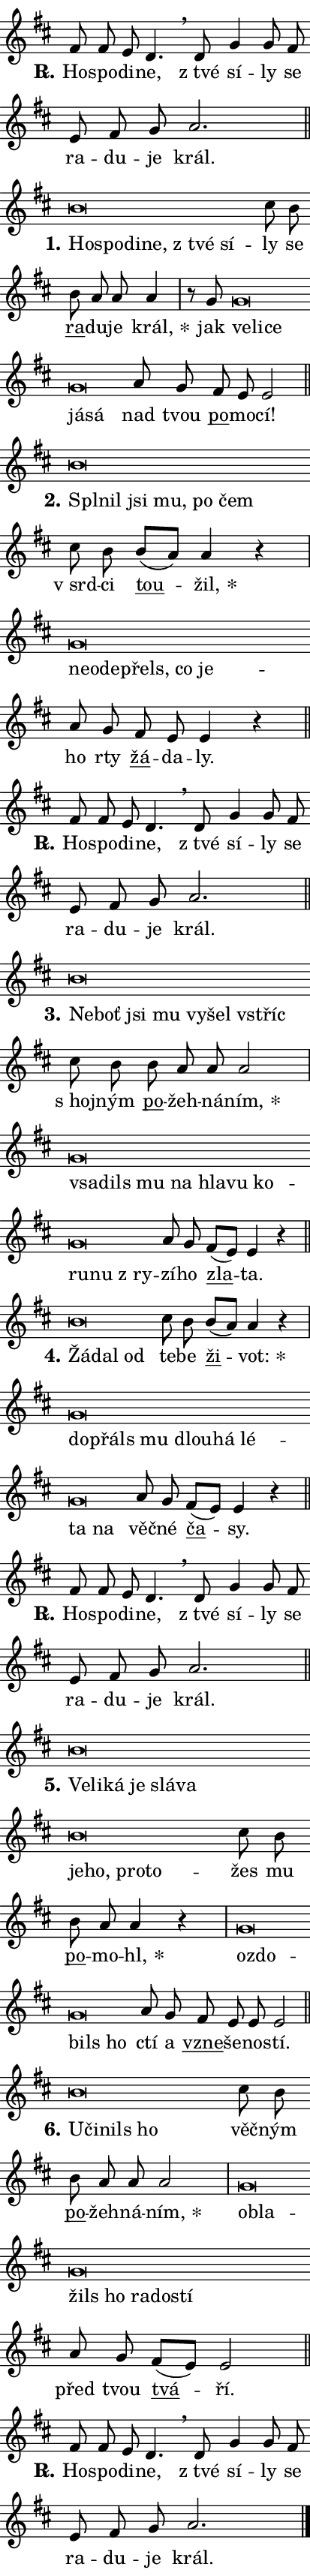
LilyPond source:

\version "2.24.0"
\header { tagline = "" }
\paper {
  indent = 0\cm
  top-margin = 0\cm
  right-margin = 0\cm
  bottom-margin = 0\cm
  left-margin = 0\cm
  paper-width = 7\cm
  page-breaking = #ly:one-page-breaking
  system-system-spacing.basic-distance = #11
  score-system-spacing.basic-distance = #11
  ragged-last = ##f
}


%% Author: Thomas Morley
%% https://lists.gnu.org/archive/html/lilypond-user/2020-05/msg00002.html
#(define (line-position grob)
"Returns position of @var[grob} in current system:
   @code{'start}, if at first time-step
   @code{'end}, if at last time-step
   @code{'middle} otherwise
"
  (let* ((col (ly:item-get-column grob))
         (ln (ly:grob-object col 'left-neighbor))
         (rn (ly:grob-object col 'right-neighbor))
         (col-to-check-left (if (ly:grob? ln) ln col))
         (col-to-check-right (if (ly:grob? rn) rn col))
         (break-dir-left
           (and
             (ly:grob-property col-to-check-left 'non-musical #f)
             (ly:item-break-dir col-to-check-left)))
         (break-dir-right
           (and
             (ly:grob-property col-to-check-right 'non-musical #f)
             (ly:item-break-dir col-to-check-right))))
        (cond ((eqv? 1 break-dir-left) 'start)
              ((eqv? -1 break-dir-right) 'end)
              (else 'middle))))

#(define (tranparent-at-line-position vctor)
  (lambda (grob)
  "Relying on @code{line-position} select the relevant enry from @var{vctor}.
Used to determine transparency,"
    (case (line-position grob)
      ((end) (not (vector-ref vctor 0)))
      ((middle) (not (vector-ref vctor 1)))
      ((start) (not (vector-ref vctor 2))))))

noteHeadBreakVisibility =
#(define-music-function (break-visibility)(vector?)
"Makes @code{NoteHead}s transparent relying on @var{break-visibility}"
#{
  \override NoteHead.transparent =
    #(tranparent-at-line-position break-visibility)
#})

#(define delete-ledgers-for-transparent-note-heads
  (lambda (grob)
    "Reads whether a @code{NoteHead} is transparent.
If so this @code{NoteHead} is removed from @code{'note-heads} from
@var{grob}, which is supposed to be @code{LedgerLineSpanner}.
As a result ledgers are not printed for this @code{NoteHead}"
    (let* ((nhds-array (ly:grob-object grob 'note-heads))
           (nhds-list
             (if (ly:grob-array? nhds-array)
                 (ly:grob-array->list nhds-array)
                 '()))
           ;; Relies on the transparent-property being done before
           ;; Staff.LedgerLineSpanner.after-line-breaking is executed.
           ;; This is fragile ...
           (to-keep
             (remove
               (lambda (nhd)
                 (ly:grob-property nhd 'transparent #f))
               nhds-list)))
      ;; TODO find a better method to iterate over grob-arrays, similiar
      ;; to filter/remove etc for lists
      ;; For now rebuilt from scratch
      (set! (ly:grob-object grob 'note-heads)  '())
      (for-each
        (lambda (nhd)
          (ly:pointer-group-interface::add-grob grob 'note-heads nhd))
        to-keep))))

hideNotes = {
  \noteHeadBreakVisibility #begin-of-line-visible
}
unHideNotes = {
  \noteHeadBreakVisibility #all-visible
}

% work-around for resetting accidentals
% https://lilypond.org/doc/v2.23/Documentation/notation/displaying-rhythms#unmetered-music
cadenzaMeasure = {
  \cadenzaOff
  \partial 1024 s1024
  \cadenzaOn
}

#(define-markup-command (accent layout props text) (markup?)
  "Underline accented syllable"
  (interpret-markup layout props
    #{\markup \override #'(offset . 4.3) \underline { #text }#}))

responsum = \markup \concat {
  "R" \hspace #-1.05 \path #0.1 #'((moveto 0 0.07) (lineto 0.9 0.8)) \hspace #0.05 "."
}

\layout {
    \context {
        \Staff
        \remove "Time_signature_engraver"
        \override LedgerLineSpanner.after-line-breaking = #delete-ledgers-for-transparent-note-heads
    }
    \context {
        \Voice {
            \override NoteHead.output-attributes = #'((class . "notehead"))
            \override Hairpin.height = #0.55
        }
    }
    \context {
        \Lyrics {
            \override StanzaNumber.output-attributes = #'((class . "stanzanumber"))
            \override LyricSpace.minimum-distance = #0.9
            \override LyricText.font-name = #"TeX Gyre Schola"
            \override LyricText.font-size = 1
            \override StanzaNumber.font-name = #"TeX Gyre Schola Bold"
            \override StanzaNumber.font-size = 1
        }
    }
}

% magnetic-lyrics.ily
%
%   written by
%     Jean Abou Samra <jean@abou-samra.fr>
%     Werner Lemberg <wl@gnu.org>
%
%   adapted by
%     Jiri Hon <jiri.hon@gmail.com>
%
% Version 2022-Apr-15

% https://www.mail-archive.com/lilypond-user@gnu.org/msg149350.html

#(define (Left_hyphen_pointer_engraver context)
   "Collect syllable-hyphen-syllable occurrences in lyrics and store
them in properties.  This engraver only looks to the left.  For
example, if the lyrics input is @code{foo -- bar}, it does the
following.

@itemize @bullet
@item
Set the @code{text} property of the @code{LyricHyphen} grob between
@q{foo} and @q{bar} to @code{foo}.

@item
Set the @code{left-hyphen} property of the @code{LyricText} grob with
text @q{foo} to the @code{LyricHyphen} grob between @q{foo} and
@q{bar}.
@end itemize

Use this auxiliary engraver in combination with the
@code{lyric-@/text::@/apply-@/magnetic-@/offset!} hook."
   (let ((hyphen #f)
         (text #f))
     (make-engraver
      (acknowledgers
       ((lyric-syllable-interface engraver grob source-engraver)
        (set! text grob)))
      (end-acknowledgers
       ((lyric-hyphen-interface engraver grob source-engraver)
        ;(when (not (grob::has-interface grob 'lyric-space-interface))
          (set! hyphen grob)));)
      ((stop-translation-timestep engraver)
       (when (and text hyphen)
         (ly:grob-set-object! text 'left-hyphen hyphen))
       (set! text #f)
       (set! hyphen #f)))))

#(define (lyric-text::apply-magnetic-offset! grob)
   "If the space between two syllables is less than the value in
property @code{LyricText@/.details@/.squash-threshold}, move the right
syllable to the left so that it gets concatenated with the left
syllable.

Use this function as a hook for
@code{LyricText@/.after-@/line-@/breaking} if the
@code{Left_@/hyphen_@/pointer_@/engraver} is active."
   (let ((hyphen (ly:grob-object grob 'left-hyphen #f)))
     (when hyphen
       (let ((left-text (ly:spanner-bound hyphen LEFT)))
         (when (grob::has-interface left-text 'lyric-syllable-interface)
           (let* ((common (ly:grob-common-refpoint grob left-text X))
                  (this-x-ext (ly:grob-extent grob common X))
                  (left-x-ext
                   (begin
                     ;; Trigger magnetism for left-text.
                     (ly:grob-property left-text 'after-line-breaking)
                     (ly:grob-extent left-text common X)))
                  ;; `delta` is the gap width between two syllables.
                  (delta (- (interval-start this-x-ext)
                            (interval-end left-x-ext)))
                  (details (ly:grob-property grob 'details))
                  (threshold (assoc-get 'squash-threshold details 0.2)))
             (when (< delta threshold)
               (let* (;; We have to manipulate the input text so that
                      ;; ligatures crossing syllable boundaries are not
                      ;; disabled.  For languages based on the Latin
                      ;; script this is essentially a beautification.
                      ;; However, for non-Western scripts it can be a
                      ;; necessity.
                      (lt (ly:grob-property left-text 'text))
                      (rt (ly:grob-property grob 'text))
                      (is-space (grob::has-interface hyphen 'lyric-space-interface))
                      (space (if is-space " " ""))
                      (space-markup (grob-interpret-markup grob " "))
                      (space-size (interval-length (ly:stencil-extent space-markup X)))
                      (extra-delta (if is-space space-size 0))
                      ;; Append new syllable.
                      (ltrt-space (if (and (string? lt) (string? rt))
                                (string-append lt space rt)
                                (make-concat-markup (list lt space rt))))
                      ;; Right-align `ltrt` to the right side.
                      (ltrt-space-markup (grob-interpret-markup
                               grob
                               (make-translate-markup
                                (cons (interval-length this-x-ext) 0)
                                (make-right-align-markup ltrt-space)))))
                 (begin
                   ;; Don't print `left-text`.
                   (ly:grob-set-property! left-text 'stencil #f)
                   ;; Set text and stencil (which holds all collected
                   ;; syllables so far) and shift it to the left.
                   (ly:grob-set-property! grob 'text ltrt-space)
                   (ly:grob-set-property! grob 'stencil ltrt-space-markup)
                   (ly:grob-translate-axis! grob (- (- delta extra-delta)) X))))))))))


#(define (lyric-hyphen::displace-bounds-first grob)
   ;; Make very sure this callback isn't triggered too early.
   (let ((left (ly:spanner-bound grob LEFT))
         (right (ly:spanner-bound grob RIGHT)))
     (ly:grob-property left 'after-line-breaking)
     (ly:grob-property right 'after-line-breaking)
     (ly:lyric-hyphen::print grob)))

squashThreshold = #0.4

\layout {
  \context {
    \Lyrics
    \consists #Left_hyphen_pointer_engraver
    \override LyricText.after-line-breaking =
      #lyric-text::apply-magnetic-offset!
    \override LyricHyphen.stencil = #lyric-hyphen::displace-bounds-first
    \override LyricText.details.squash-threshold = \squashThreshold
    \override LyricHyphen.minimum-distance = 0
    \override LyricHyphen.minimum-length = \squashThreshold
  }
}

squash = \override LyricText.details.squash-threshold = 9999
unSquash = \override LyricText.details.squash-threshold = \squashThreshold

left = \override LyricText.self-alignment-X = #LEFT
unLeft = \revert LyricText.self-alignment-X

starOffset = #(lambda (grob) 
                (let ((x_offset (ly:self-alignment-interface::aligned-on-x-parent grob)))
                  (if (= x_offset 0) 0 (+ x_offset 1.2))))

star = #(define-music-function (syllable)(string?)
"Append star separator at the end of a syllable"
#{
  \once \override LyricText.X-offset = #starOffset
  \lyricmode { \markup {
    #syllable
    \override #'((font-name . "TeX Gyre Schola Bold")) \hspace #0.2 \lower #0.65 \larger "*"
  } }
#})

starAccent = #(define-music-function (syllable)(string?)
"Append star separator at the end of a syllable and make accent"
#{
  \once \override LyricText.X-offset = #starOffset
  \lyricmode { \markup {
    \accent #syllable
    \override #'((font-name . "TeX Gyre Schola Bold")) \hspace #0.2 \lower #0.65 \larger "*"
  } }
#})

breath = #(define-music-function (syllable)(string?)
"Append breathing indicator at the end of a syllable"
#{
  \lyricmode { \markup { #syllable "+" } }
#})

optionalBreath = #(define-music-function (syllable)(string?)
"Append optional breathing indicator at the end of a syllable"
#{
  \lyricmode { \markup { #syllable "(+)" } }
#})


\score {
    <<
        \new Voice = "melody" { \cadenzaOn \key d \major \relative { fis'8 fis e d4. \breathe d8 \bar "" g4 g8 fis \bar "" e fis g a2. \cadenzaMeasure \bar "||" \break } }
        \new Lyrics \lyricsto "melody" { \lyricmode { \set stanza = \responsum
Ho -- spo -- di -- ne, "z tvé" sí -- ly se ra -- du -- je král. } }
    >>
    \layout {}
}

\score {
    <<
        \new Voice = "melody" { \cadenzaOn \key d \major \relative { b'\breve*1/16 \hideNotes \breve*1/16 \bar "" \breve*1/16 \bar "" \breve*1/16 \bar "" \breve*1/16 \breve*1/16 \bar "" \unHideNotes cis8 b \bar "" b a a a4 \cadenzaMeasure \bar "|" r8 g8 g\breve*1/16 \hideNotes \breve*1/16 \bar "" \breve*1/16 \bar "" \breve*1/16 \breve*1/16 \bar "" \unHideNotes a8 g \bar "" fis e e2 \cadenzaMeasure \bar "||" \break } }
        \new Lyrics \lyricsto "melody" { \lyricmode { \set stanza = "1."
\left Ho -- \squash spo -- di -- ne, "z tvé" sí -- \unLeft \unSquash ly se \markup \accent ra -- du -- je \star král, jak \left ve -- \squash li -- ce já -- sá \unLeft \unSquash nad tvou \markup \accent po -- mo -- cí! } }
    >>
    \layout {}
}

\score {
    <<
        \new Voice = "melody" { \cadenzaOn \key d \major \relative { b'\breve*1/16 \hideNotes \breve*1/16 \bar "" \breve*1/16 \bar "" \breve*1/16 \bar "" \breve*1/16 \breve*1/16 \bar "" \unHideNotes cis8 b \bar "" b[( a)] a4 r \cadenzaMeasure \bar "|" g\breve*1/16 \hideNotes \breve*1/16 \bar "" \breve*1/16 \bar "" \breve*1/16 \bar "" \breve*1/16 \breve*1/16 \bar "" \unHideNotes a8 g \bar "" fis e e4 r \cadenzaMeasure \bar "||" \break } }
        \new Lyrics \lyricsto "melody" { \lyricmode { \set stanza = "2."
\left Spl -- \squash nil jsi mu, po čem \unLeft \unSquash "v srd" -- ci \markup \accent tou -- \star žil, \left ne -- \squash o -- de -- přels, co je -- \unLeft \unSquash ho rty \markup \accent žá -- da -- ly. } }
    >>
    \layout {}
}

\score {
    <<
        \new Voice = "melody" { \cadenzaOn \key d \major \relative { fis'8 fis e d4. \breathe d8 \bar "" g4 g8 fis \bar "" e fis g a2. \cadenzaMeasure \bar "||" \break } }
        \new Lyrics \lyricsto "melody" { \lyricmode { \set stanza = \responsum
Ho -- spo -- di -- ne, "z tvé" sí -- ly se ra -- du -- je král. } }
    >>
    \layout {}
}

\score {
    <<
        \new Voice = "melody" { \cadenzaOn \key d \major \relative { b'\breve*1/16 \hideNotes \breve*1/16 \bar "" \breve*1/16 \bar "" \breve*1/16 \bar "" \breve*1/16 \bar "" \breve*1/16 \breve*1/16 \bar "" \unHideNotes cis8 b \bar "" b a a a2 \cadenzaMeasure \bar "|" g\breve*1/16 \hideNotes \breve*1/16 \bar "" \breve*1/16 \bar "" \breve*1/16 \bar "" \breve*1/16 \bar "" \breve*1/16 \bar "" \breve*1/16 \bar "" \breve*1/16 \bar "" \breve*1/16 \breve*1/16 \bar "" \unHideNotes a8 g \bar "" fis[( e)] e4 r \cadenzaMeasure \bar "||" \break } }
        \new Lyrics \lyricsto "melody" { \lyricmode { \set stanza = "3."
\left Ne -- \squash boť jsi mu vy -- šel vstříc \unLeft \unSquash "s hoj" -- ným \markup \accent po -- žeh -- ná -- \star ním, \left vsa -- \squash dils mu na hla -- vu ko -- ru -- nu "z ry" -- \unLeft \unSquash zí -- ho \markup \accent zla -- ta. } }
    >>
    \layout {}
}

\score {
    <<
        \new Voice = "melody" { \cadenzaOn \key d \major \relative { b'\breve*1/16 \hideNotes \breve*1/16 \breve*1/16 \bar "" \unHideNotes cis8 b \bar "" b[( a)] a4 r \cadenzaMeasure \bar "|" g\breve*1/16 \hideNotes \breve*1/16 \bar "" \breve*1/16 \bar "" \breve*1/16 \bar "" \breve*1/16 \bar "" \breve*1/16 \bar "" \breve*1/16 \breve*1/16 \bar "" \unHideNotes a8 g \bar "" fis[( e)] e4 r \cadenzaMeasure \bar "||" \break } }
        \new Lyrics \lyricsto "melody" { \lyricmode { \set stanza = "4."
\left Žá -- \squash dal od \unLeft \unSquash te -- be \markup \accent ži -- \star vot: \left do -- \squash přáls mu dlou -- há lé -- ta na \unLeft \unSquash věč -- né \markup \accent ča -- sy. } }
    >>
    \layout {}
}

\score {
    <<
        \new Voice = "melody" { \cadenzaOn \key d \major \relative { fis'8 fis e d4. \breathe d8 \bar "" g4 g8 fis \bar "" e fis g a2. \cadenzaMeasure \bar "||" \break } }
        \new Lyrics \lyricsto "melody" { \lyricmode { \set stanza = \responsum
Ho -- spo -- di -- ne, "z tvé" sí -- ly se ra -- du -- je král. } }
    >>
    \layout {}
}

\score {
    <<
        \new Voice = "melody" { \cadenzaOn \key d \major \relative { b'\breve*1/16 \hideNotes \breve*1/16 \bar "" \breve*1/16 \bar "" \breve*1/16 \bar "" \breve*1/16 \bar "" \breve*1/16 \bar "" \breve*1/16 \bar "" \breve*1/16 \bar "" \breve*1/16 \breve*1/16 \bar "" \unHideNotes cis8 b \bar "" b a a4 r \cadenzaMeasure \bar "|" g\breve*1/16 \hideNotes \breve*1/16 \bar "" \breve*1/16 \breve*1/16 \bar "" \unHideNotes a8 g \bar "" fis e e e2 \cadenzaMeasure \bar "||" \break } }
        \new Lyrics \lyricsto "melody" { \lyricmode { \set stanza = "5."
\left Ve -- \squash li -- ká je slá -- va je -- ho, pro -- to -- \unLeft \unSquash žes mu \markup \accent po -- mo -- \star hl, \left oz -- \squash do -- bils ho \unLeft \unSquash ctí a \markup \accent vzne -- še -- no -- stí. } }
    >>
    \layout {}
}

\score {
    <<
        \new Voice = "melody" { \cadenzaOn \key d \major \relative { b'\breve*1/16 \hideNotes \breve*1/16 \bar "" \breve*1/16 \breve*1/16 \bar "" \unHideNotes cis8 b \bar "" b a a a2 \cadenzaMeasure \bar "|" g\breve*1/16 \hideNotes \breve*1/16 \bar "" \breve*1/16 \bar "" \breve*1/16 \bar "" \breve*1/16 \bar "" \breve*1/16 \breve*1/16 \bar "" \unHideNotes a8 g \bar "" fis[( e)] e2 \cadenzaMeasure \bar "||" \break } }
        \new Lyrics \lyricsto "melody" { \lyricmode { \set stanza = "6."
\left U -- \squash či -- nils ho \unLeft \unSquash věč -- ným \markup \accent po -- žeh -- ná -- \star ním, \left ob -- \squash la -- žils ho ra -- do -- stí \unLeft \unSquash před tvou \markup \accent tvá -- ří. } }
    >>
    \layout {}
}

\score {
    <<
        \new Voice = "melody" { \cadenzaOn \key d \major \relative { fis'8 fis e d4. \breathe d8 \bar "" g4 g8 fis \bar "" e fis g a2. \cadenzaMeasure \bar "||" \break } \bar "|." }
        \new Lyrics \lyricsto "melody" { \lyricmode { \set stanza = \responsum
Ho -- spo -- di -- ne, "z tvé" sí -- ly se ra -- du -- je král. } }
    >>
    \layout {}
}
